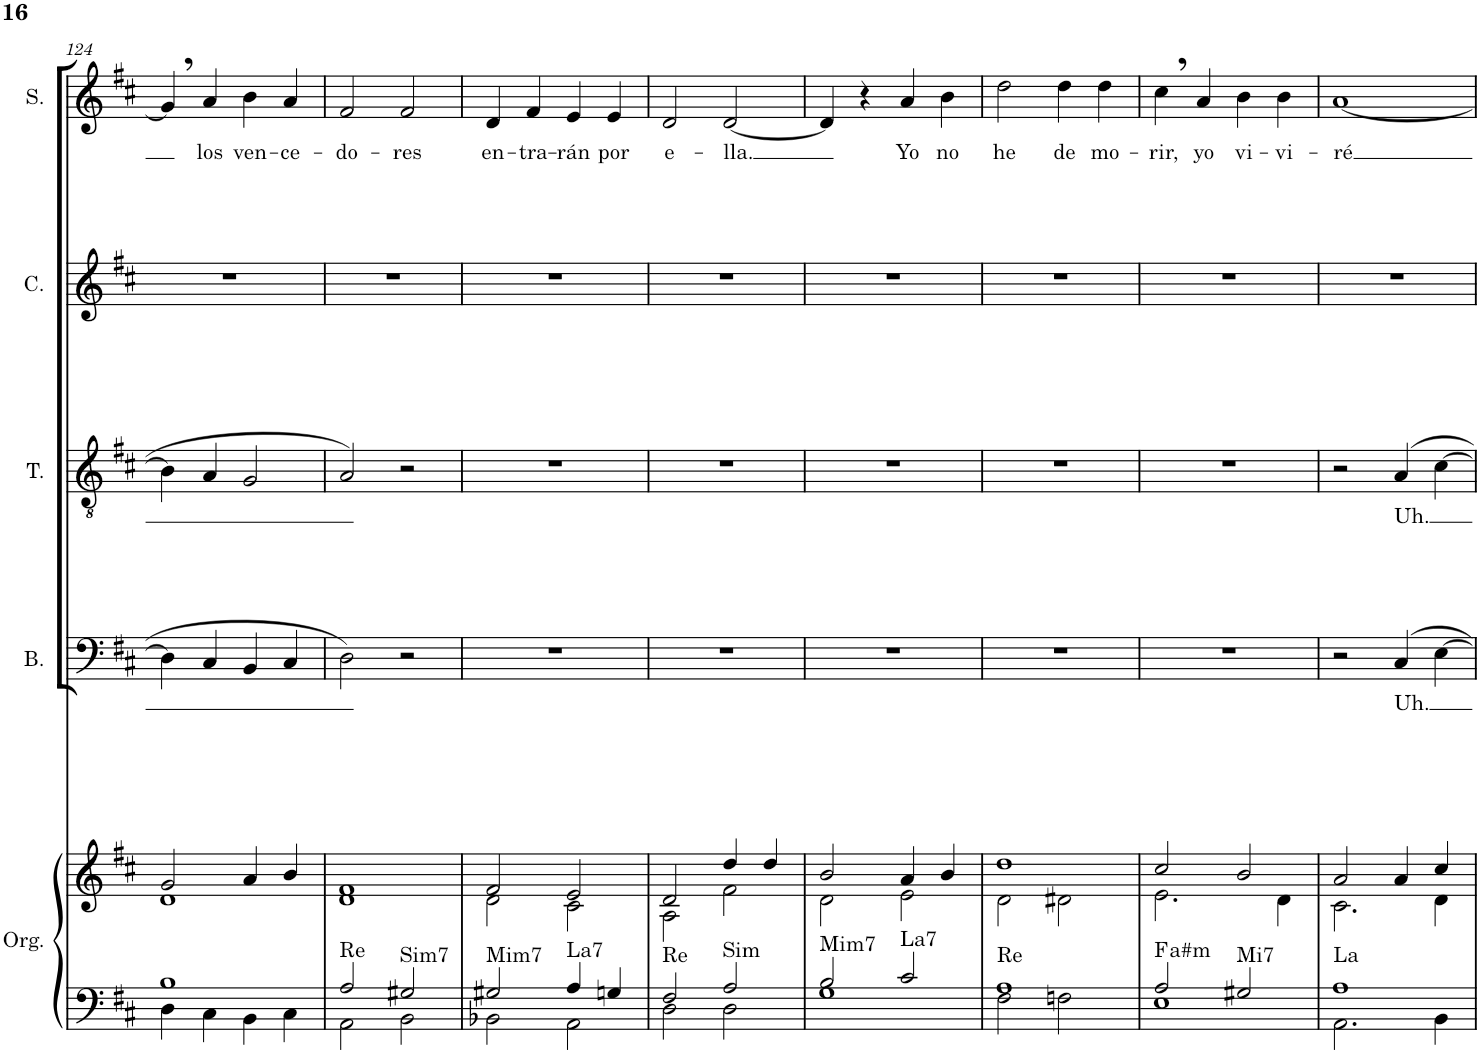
**kern	**kern	**harte	**kern	**text	**kern	**text	**kern	**kern	**text
*part5	*part5	*part5	*part4	*part4	*part3	*part3	*part2	*part1	*part1
*staff6	*staff5	*	*staff4	*staff4	*staff3	*staff3	*staff2	*staff1	*staff1
*I"Órgano	*	*	*I"Bajo	*	*I"Tenor	*	*I"Contralto	*I"Soprano	*
*	*	*	*I'B.	*	*I'T.	*	*I'C.	*I'S.	*
!!LO:PB:g=z
*clefF4	*clefG2	*	*clefF4	*	*clefGv2	*	*clefG2	*clefG2	*
*k[f#c#]	*k[f#c#]	*	*k[f#c#]	*	*k[f#c#]	*	*k[f#c#]	*k[f#c#]	*
*M2/2	*M2/2	*	*M2/2	*	*M2/2	*	*M2/2	*M2/2	*
*met(c|)	*met(c|)	*	*met(c|)	*	*met(c|)	*	*met(c|)	*met(c|)	*
=124	=124	=124	=124	=124	=124	=124	=124	=124	=124
*^	*^	*	*	*	*	*	*	*	*
1B	4D\	2g/	1d	.	4D\]	.	4B\]	.	1r	4g,/]	.
!	!	!	!	!	!	!	!	!	!	!	!LO:LY:b
.	4C#\	.	.	.	4C#/	.	4A/	.	.	4a/	los
!	!	!	!	!	!	!	!	!	!	!	!LO:LY:b
.	4BB\	4a/	.	.	4BB/	.	2G/	.	.	4b\	ven-
!	!	!	!	!	!	!	!	!	!	!	!LO:LY:b
.	4C#\	4b/	.	.	4C#/	.	.	.	.	4a/	-ce-
=125	=125	=125	=125	=125	=125	=125	=125	=125	=125	=125	=125
!	!	!	!	!LO:H:kt=Re	!	!	!	!	!	!	!LO:LY:b
*	*	*	*^	*	*	*	*	*	*	*	*
2A/	2AA\	1f#	1d	2ryy	N	2D\	.	2A/	.	1r	2f#/	-do-
!	!	!	!	!	!LO:H:kt=Sim7	!	!	!	!	!	!	!LO:LY:b
2G#X/	2BB\	.	.	2ryy	N	2r	.	2r	.	.	2f#/	-res
=126	=126	=126	=126	=126	=126	=126	=126	=126	=126	=126	=126	=126
!	!	!	!	!	!LO:H:kt=Mim7	!	!	!	!	!	!	!LO:LY:b
*	*	*	*v	*v	*	*	*	*	*	*	*	*
2G#X/	2BB-X\	2f#/	2d\	N	1r	.	1r	.	1r	4d/	en-
!	!	!	!	!	!	!	!	!	!	!	!LO:LY:b
.	.	.	.	.	.	.	.	.	.	4f#/	-tra-
!	!	!	!	!LO:H:kt=La7	!	!	!	!	!	!	!LO:LY:b
4A/	2AA\	2e/	2c#\	N	.	.	.	.	.	4e/	-rán
!	!	!	!	!	!	!	!	!	!	!	!LO:LY:b
4Gn/	.	.	.	.	.	.	.	.	.	4e/	por
=127	=127	=127	=127	=127	=127	=127	=127	=127	=127	=127	=127
!	!	!	!	!LO:H:kt=Re	!	!	!	!	!	!	!LO:LY:b
2F#/	2D\	2d/	2A\	N	1r	.	1r	.	1r	2d/	e-
!	!	!	!	!LO:H:kt=Sim	!	!	!	!	!	!	!LO:LY:b
2A/	2D\	4dd/	2f#\	N	.	.	.	.	.	[2d/	-lla.
.	.	4dd/	.	.	.	.	.	.	.	.	.
=128	=128	=128	=128	=128	=128	=128	=128	=128	=128	=128	=128
!	!	!	!	!LO:H:kt=Mim7	!	!	!	!	!	!	!
2B/	1G	2b/	2d\	N	1r	.	1r	.	1r	4d/]	.
.	.	.	.	.	.	.	.	.	.	4r	.
!	!	!	!	!LO:H:kt=La7	!	!	!	!	!	!	!LO:LY:b
2c#/	.	4a/	2e\	N	.	.	.	.	.	4a/	Yo
!	!	!	!	!	!	!	!	!	!	!	!LO:LY:b
.	.	4b/	.	.	.	.	.	.	.	4b\	no
=129	=129	=129	=129	=129	=129	=129	=129	=129	=129	=129	=129
!	!	!	!	!LO:H:kt=Re	!	!	!	!	!	!	!LO:LY:b
1A	2F#\	1dd	2d\	N	1r	.	1r	.	1r	2dd\	he
!	!	!	!	!	!	!	!	!	!	!	!LO:LY:b
.	2Fn\	.	2d#X\	.	.	.	.	.	.	4dd\	de
!	!	!	!	!	!	!	!	!	!	!	!LO:LY:b
.	.	.	.	.	.	.	.	.	.	4dd\	mo-
=130	=130	=130	=130	=130	=130	=130	=130	=130	=130	=130	=130
!	!	!	!	!LO:H:kt=a#m	!	!	!	!	!	!	!LO:LY:b
2A/	1E	2cc#/	2.e\	.	1r	.	1r	.	1r	4cc#,\	-rir,
!	!	!	!	!	!	!	!	!	!	!	!LO:LY:b
.	.	.	.	.	.	.	.	.	.	4a/	yo
!	!	!	!	!LO:H:kt=Mi7	!	!	!	!	!	!	!LO:LY:b
2G#X/	.	2b/	.	N	.	.	.	.	.	4b\	vi-
!	!	!	!	!	!	!	!	!	!	!	!LO:LY:b
.	.	.	4d\	.	.	.	.	.	.	4b\	-vi-
=131	=131	=131	=131	=131	=131	=131	=131	=131	=131	=131	=131
!	!	!	!	!LO:H:kt=La	!	!	!	!	!	!	!LO:LY:b
1A	2.AA\	2a/	2.c#\	N	2r	.	2r	.	1r	[1a	-ré
!	!	!	!	!	!	!LO:LY:b	!	!LO:LY:b	!	!	!
.	.	4a/	.	.	4C#/	Uh.	4A/	Uh.	.	.	.
.	4BB\	4cc#/	4d\	.	[4E\	.	[4c#\	.	.	.	.
*v	*v	*	*	*	*	*	*	*	*	*	*
*	*v	*v	*	*	*	*	*	*	*	*
=	=	=	=	=	=	=	=	=	=
*-	*-	*-	*-	*-	*-	*-	*-	*-	*-
